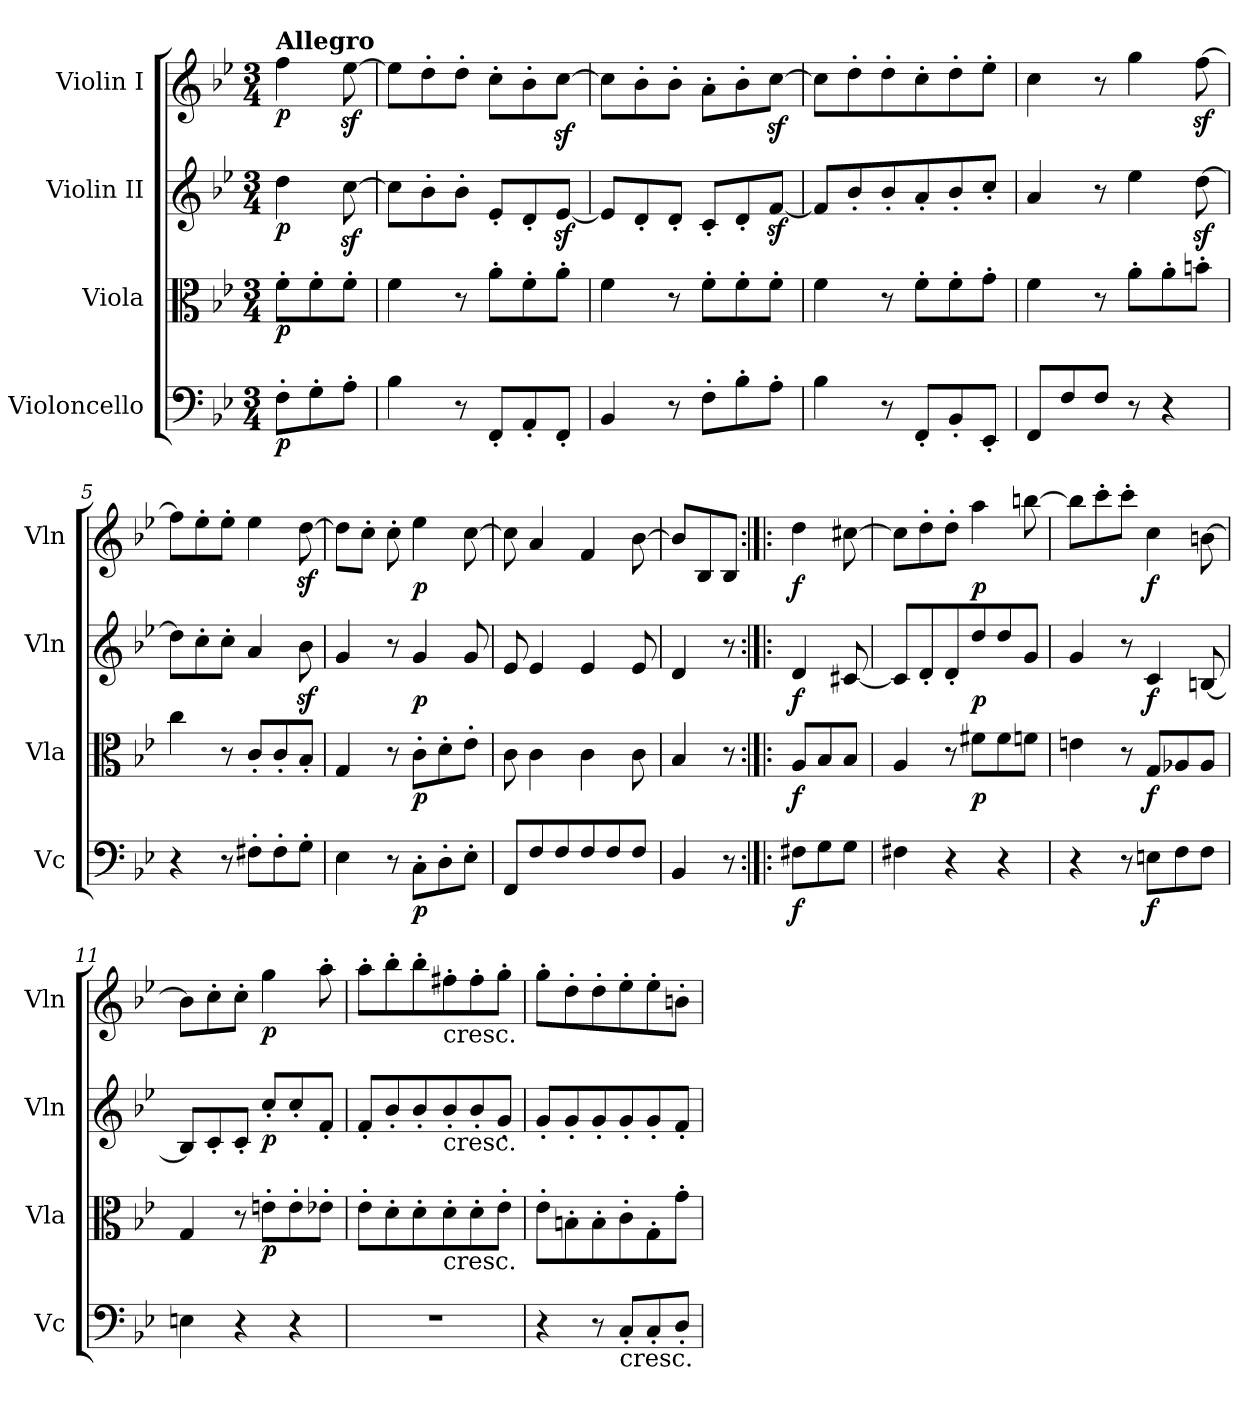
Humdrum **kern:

**kern	**dynam	**kern	**dynam	**kern	**dynam	**kern	**dynam
*part4	*part4	*part3	*part3	*part2	*part2	*part1	*part1
*staff4	*staff4	*staff3	*staff3	*staff2	*staff2	*staff1	*staff1
*I"Violoncello	*	*I"Viola	*	*I"Violin II	*	*I"Violin I	*
*I'Vc	*	*I'Vla	*	*I'Vln	*	*I'Vln	*
*clefF4	*	*clefC3	*	*clefG2	*	*clefG2	*
*k[b-e-]	*	*k[b-e-]	*	*k[b-e-]	*	*k[b-e-]	*
*B-:	*	*B-:	*	*B-:	*	*B-:	*
*M3/4	*	*M3/4	*	*M3/4	*	*M3/4	*
=	=	=	=	=	=	=	=
!	!	!	!	!	!	!LO:TX:a:B:t=Allegro	!
8F'L	p	8f'L	p	4dd	p	4ff	p
8G'	.	8f'	.	.	.	.	.
8A'J	.	8f'J	.	[8ccz	.	[8ee-z	.
=1	=1	=1	=1	=1	=1	=1	=1
4B-	.	4f	.	8ccL]	.	8ee-L]	.
.	.	.	.	8b-'	.	8dd'	.
8r	.	8r	.	8b-'J	.	8dd'J	.
8FF'L	.	8a'L	.	8e-'L	.	8cc'L	.
8AA'	.	8f'	.	8d'	.	8b-'	.
8FF'J	.	8a'J	.	[8e-zJ	.	[8cczJ	.
=2	=2	=2	=2	=2	=2	=2	=2
4BB-	.	4f	.	8e-L]	.	8ccL]	.
.	.	.	.	8d'	.	8b-'	.
8r	.	8r	.	8d'J	.	8b-'J	.
8F'L	.	8f'L	.	8c'L	.	8a'L	.
8B-'	.	8f'	.	8d'	.	8b-'	.
8A'J	.	8f'J	.	[8fzJ	.	[8cczJ	.
=3	=3	=3	=3	=3	=3	=3	=3
4B-	.	4f	.	8fL]	.	8ccL]	.
.	.	.	.	8b-'	.	8dd'	.
8r	.	8r	.	8b-'	.	8dd'	.
8FF'L	.	8f'L	.	8a'	.	8cc'	.
8BB-'	.	8f'	.	8b-'	.	8dd'	.
8EE-'J	.	8g'J	.	8cc'J	.	8ee-'J	.
=4	=4	=4	=4	=4	=4	=4	=4
8FFL	.	4f	.	4a	.	4cc	.
8F	.	.	.	.	.	.	.
8FJ	.	8r	.	8r	.	8r	.
8r	.	8a'L	.	4ee-	.	4gg	.
4r	.	8a'	.	.	.	.	.
.	.	8bn'J	.	[8ddz	.	[8ffz	.
=5	=5	=5	=5	=5	=5	=5	=5
4r	.	4cc	.	8ddL]	.	8ffL]	.
.	.	.	.	8cc'	.	8ee-'	.
8r	.	8r	.	8cc'J	.	8ee-'J	.
8F#X'L	.	8c'L	.	4a	.	4ee-	.
8F#'	.	8c'	.	.	.	.	.
8G'J	.	8B-'J	.	8b-z	.	[8ddz	.
=6	=6	=6	=6	=6	=6	=6	=6
4E-	.	4G	.	4g	.	8ddL]	.
.	.	.	.	.	.	8cc'J	.
8r	.	8r	.	8r	.	8cc'	.
8C'L	p	8c'L	p	4g	p	4ee-	p
8D'	.	8d'	.	.	.	.	.
8E-'J	.	8e-'J	.	8g	.	[8cc	.
=7	=7	=7	=7	=7	=7	=7	=7
8FFL	.	8c	.	8e-	.	8cc]	.
8F	.	4c	.	4e-	.	4a	.
8F	.	.	.	.	.	.	.
8F	.	4c	.	4e-	.	4f	.
8F	.	.	.	.	.	.	.
8FJ	.	8c	.	8e-	.	[8b-	.
=	=	=	=	=	=	=	=
4BB-	.	4B-	.	4d	.	8b-L]	.
.	.	.	.	.	.	8B-	.
8r	.	8r	.	8r	.	8B-J	.
=8:|!|:	=8:|!|:	=8:|!|:	=8:|!|:	=8:|!|:	=8:|!|:	=8:|!|:	=8:|!|:
8F#XL	f	8AL	f	4d	f	4dd	f
8G	.	8B-	.	.	.	.	.
8GJ	.	8B-J	.	[8c#X	.	[8cc#X	.
=9	=9	=9	=9	=9	=9	=9	=9
4F#X	.	4A	.	8c#L]	.	8cc#L]	.
.	.	.	.	8d'	.	8dd'	.
4r	.	8r	.	8d'	.	8dd'J	.
.	.	8f#XL	p	8dd	p	4aa	p
4r	.	8f#	.	8dd	.	.	.
.	.	8fnJ	.	8gJ	.	[8bbn	.
=10	=10	=10	=10	=10	=10	=10	=10
4r	.	4en	.	4g	.	8bbL]	.
.	.	.	.	.	.	8ccc'	.
8r	.	8r	.	8r	.	8ccc'J	.
8EnL	f	8GL	f	4c	f	4cc	f
8F	.	8A-X	.	.	.	.	.
8FJ	.	8A-J	.	[8Bn	.	[8bn	.
=11	=11	=11	=11	=11	=11	=11	=11
4En	.	4G	.	8BL]	.	8bL]	.
.	.	.	.	8c'	.	8cc'	.
4r	.	8r	.	8c'J	.	8cc'J	.
.	.	8en'L	p	8cc'L	p	4gg	p
4r	.	8e'	.	8cc'	.	.	.
.	.	8e-X'J	.	8f'J	.	8aa'	.
=12	=12	=12	=12	=12	=12	=12	=12
2.r	.	8e-'L	.	8f'L	.	8aa'L	.
.	.	8d'	.	8b-'	.	8bb-'	.
.	.	8d'	.	8b-'	.	8bb-'	.
!	!	!	!	!	!	!LO:TX:b:t=cresc.	!
!	!	!	!	!LO:TX:b:t=cresc.	!	!	!
!	!	!LO:TX:b:t=cresc.	!	!	!	!	!
.	.	8d'	.	8b-'	.	8ff#X'	.
.	.	8d'	.	8b-'	.	8ff#'	.
.	.	8e-'J	.	8g'J	.	8gg'J	.
=13	=13	=13	=13	=13	=13	=13	=13
4r	.	8e-'L	.	8g'L	.	8gg'L	.
.	.	8Bn'	.	8g'	.	8dd'	.
8r	.	8B'	.	8g'	.	8dd'	.
!LO:TX:b:t=cresc.	!	!	!	!	!	!	!
8C'L	.	8c'	.	8g'	.	8ee-'	.
8C'	.	8G'	.	8g'	.	8ee-'	.
8D'J	.	8g'J	.	8f'J	.	8bn'J	.
=	=	=	=	=	=	=	=
*-	*-	*-	*-	*-	*-	*-	*-
